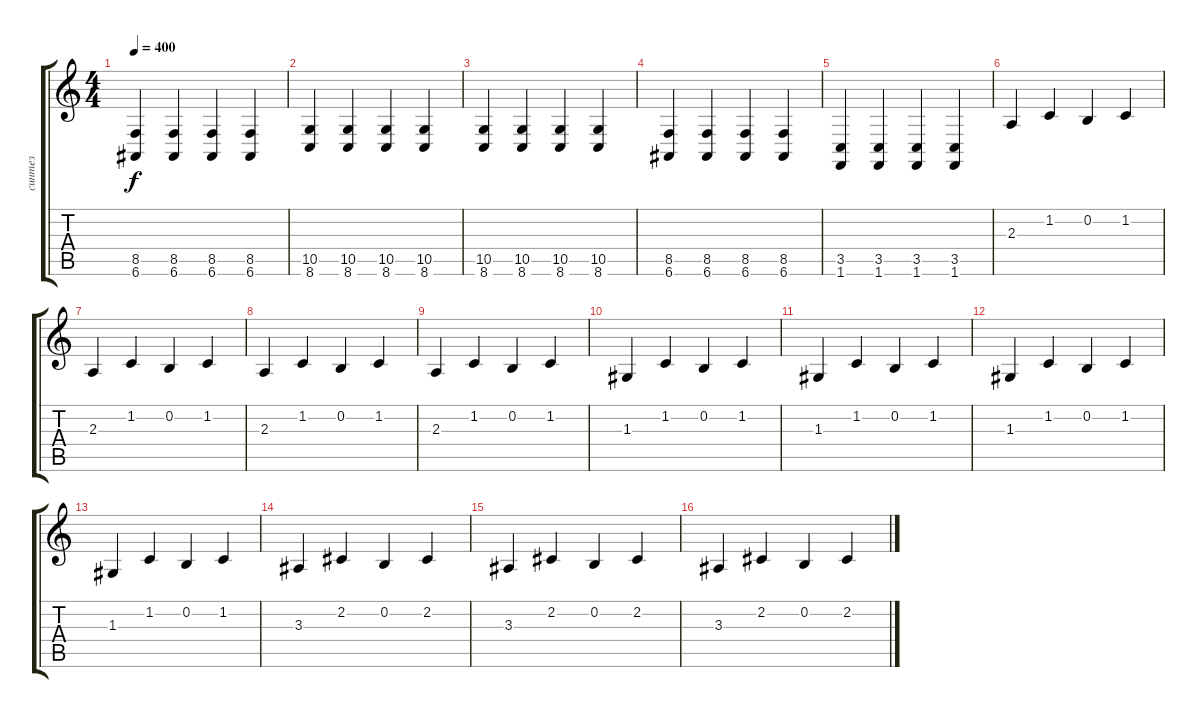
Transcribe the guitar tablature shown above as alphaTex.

\track ("синтез" "синтез") {instrument lead5charang}
\staff {score tabs}
\tuning (E4 B3 G3 D3 A2 E2) {hide}
\ts (4 4)
\tempo 400
\clef g2
\ks c
(8.5 6.6).4{dy f} (8.5 6.6).4 (8.5 6.6).4 (8.5 6.6).4 |
(10.5 8.6).4 (10.5 8.6).4 (10.5 8.6).4 (10.5 8.6).4 |
(10.5 8.6).4 (10.5 8.6).4 (10.5 8.6).4 (10.5 8.6).4 |
(8.5 6.6).4 (8.5 6.6).4 (8.5 6.6).4 (8.5 6.6).4 |
(3.5 1.6).4 (3.5 1.6).4 (3.5 1.6).4 (3.5 1.6).4 |
2.3.4 1.2.4 0.2.4 1.2.4 |
2.3.4 1.2.4 0.2.4 1.2.4 |
2.3.4 1.2.4 0.2.4 1.2.4 |
2.3.4 1.2.4 0.2.4 1.2.4 |
1.3.4 1.2.4 0.2.4 1.2.4 |
1.3.4 1.2.4 0.2.4 1.2.4 |
1.3.4 1.2.4 0.2.4 1.2.4 |
1.3.4 1.2.4 0.2.4 1.2.4 |
3.3.4 2.2.4 0.2.4 2.2.4 |
3.3.4 2.2.4 0.2.4 2.2.4 |
3.3.4 2.2.4 0.2.4 2.2.4
